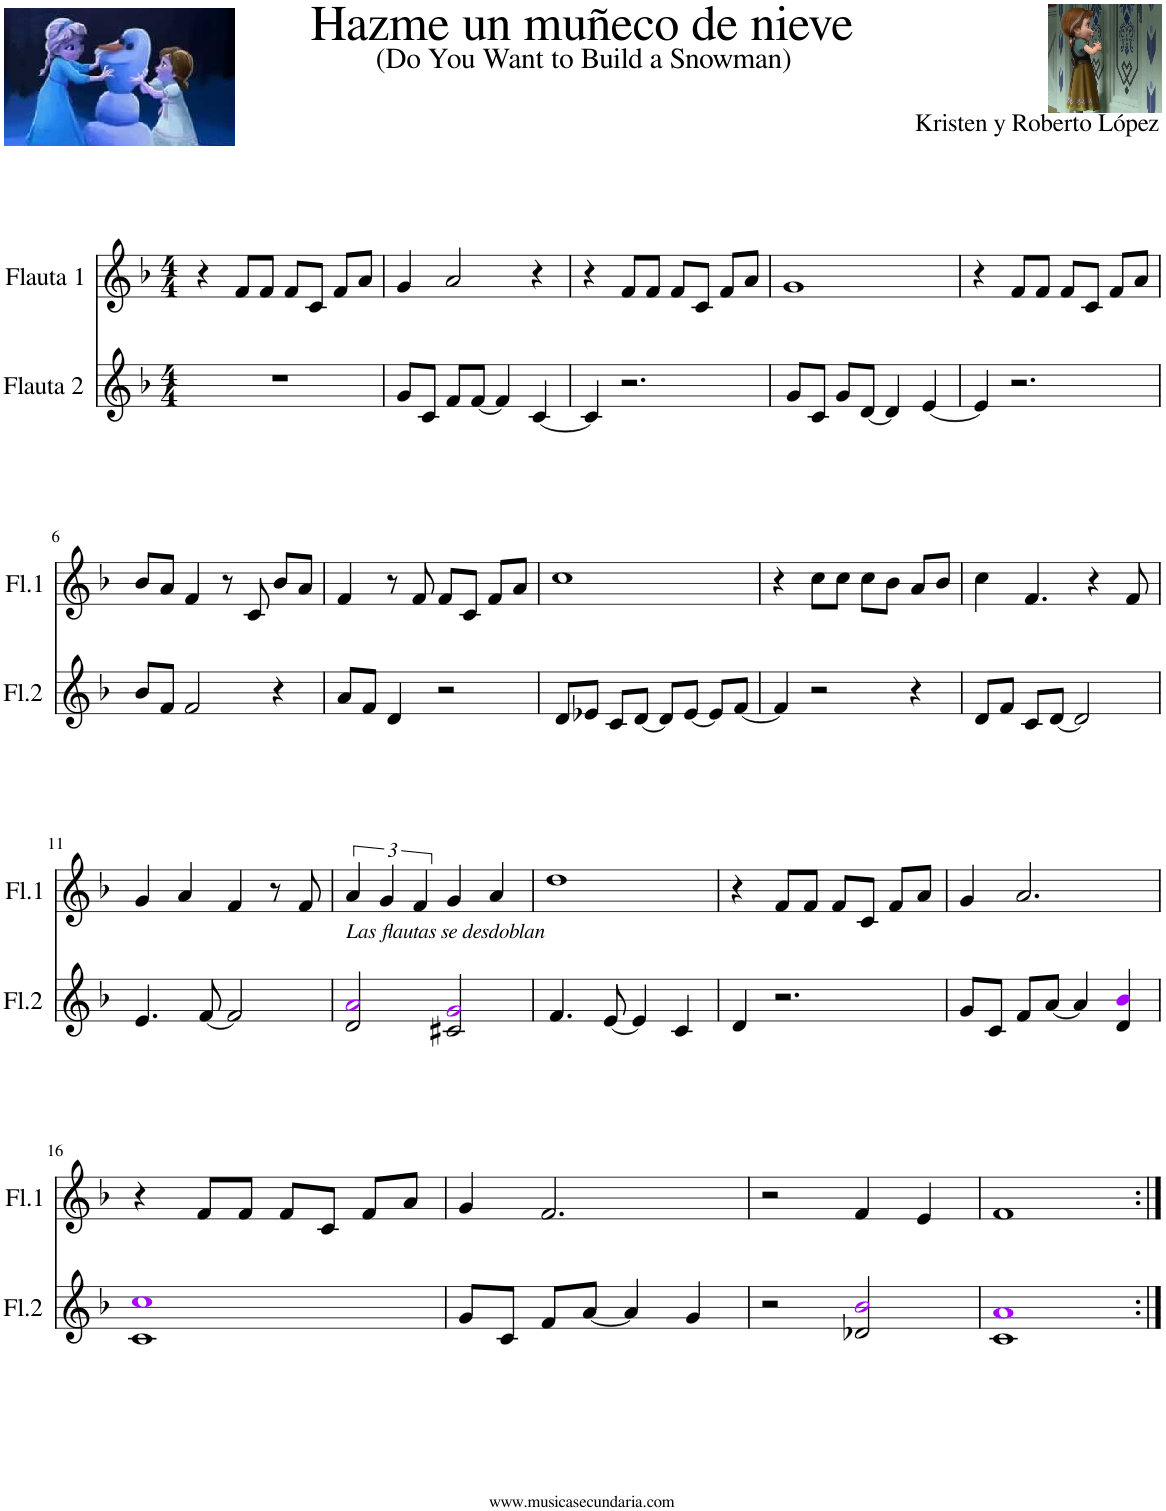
**kern	**kern
*part2	*part1
*staff2	*staff1
*I"Flauta 2	*I"Flauta 1
*I'Fl.2	*I'Fl.1
*clefG2	*clefG2
*k[b-]	*k[b-]
*M4/4	*M4/4
=1	=1
1r	4r
.	8f/L
.	8f/J
.	8f/L
.	8c/J
.	8f/L
.	8a/J
=2	=2
8g/L	4g/
8c/J	.
8f/L	2a/
[8f/J	.
4f/]	.
[4c/	4r
=3	=3
4c/]	4r
2.r	8f/L
.	8f/J
.	8f/L
.	8c/J
.	8f/L
.	8a/J
=4	=4
8g/L	1g
8c/J	.
8g/L	.
[8d/J	.
4d/]	.
[4e/	.
=5	=5
4e/]	4r
2.r	8f/L
.	8f/J
.	8f/L
.	8c/J
.	8f/L
.	8a/J
!!LO:LB:g=z
=6	=6
8b-/L	8b-/L
8f/J	8a/J
2f/	4f/
.	8r
.	8c/
4r	8b-/L
.	8a/J
=7	=7
8a/L	4f/
8f/J	.
4d/	8r
.	8f/
2r	8f/L
.	8c/J
.	8f/L
.	8a/J
=8	=8
8d/L	1cc
8e-X/J	.
8c/L	.
[8d/J	.
8d/L]	.
[8e-/J	.
8e-/L]	.
[8f/J	.
=9	=9
4f/]	4r
2r	8cc\L
.	8cc\J
.	8cc\L
.	8b-\J
4r	8a/L
.	8b-/J
=10	=10
8d/L	4cc\
8f/J	.
8c/L	4.f/
[8d/J	.
2d/]	.
.	4r
.	8f/
!!LO:LB:g=z
=11	=11
4.e/	4g/
.	4a/
[8f/	.
2f/]	4f/
.	8r
.	8f/
=12	=12
!LO:TX:a:i:t=Las flautas se desdoblan	!
2d/ 2ai/	6a/
.	6g/
.	6f/
2c#X/ 2gi/	4g/
.	4a/
=13	=13
4.f/	1dd
[8e/	.
4e/]	.
4c/	.
=14	=14
4d/	4r
2.r	8f/L
.	8f/J
.	8f/L
.	8c/J
.	8f/L
.	8a/J
=15	=15
8g/L	4g/
8c/J	.
8f/L	2.a/
[8a/J	.
4a/]	.
4d/ 4b-i/	.
!!LO:LB:g=z
=16	=16
1c 1cci	4r
.	8f/L
.	8f/J
.	8f/L
.	8c/J
.	8f/L
.	8a/J
=17	=17
8g/L	4g/
8c/J	.
8f/L	2.f/
[8a/J	.
4a/]	.
4g/	.
=18	=18
2r	2r
2d-X/ 2b-i/	4f/
.	4e/
=19	=19
1c 1ai	1f
=:|!	=:|!
*-	*-
